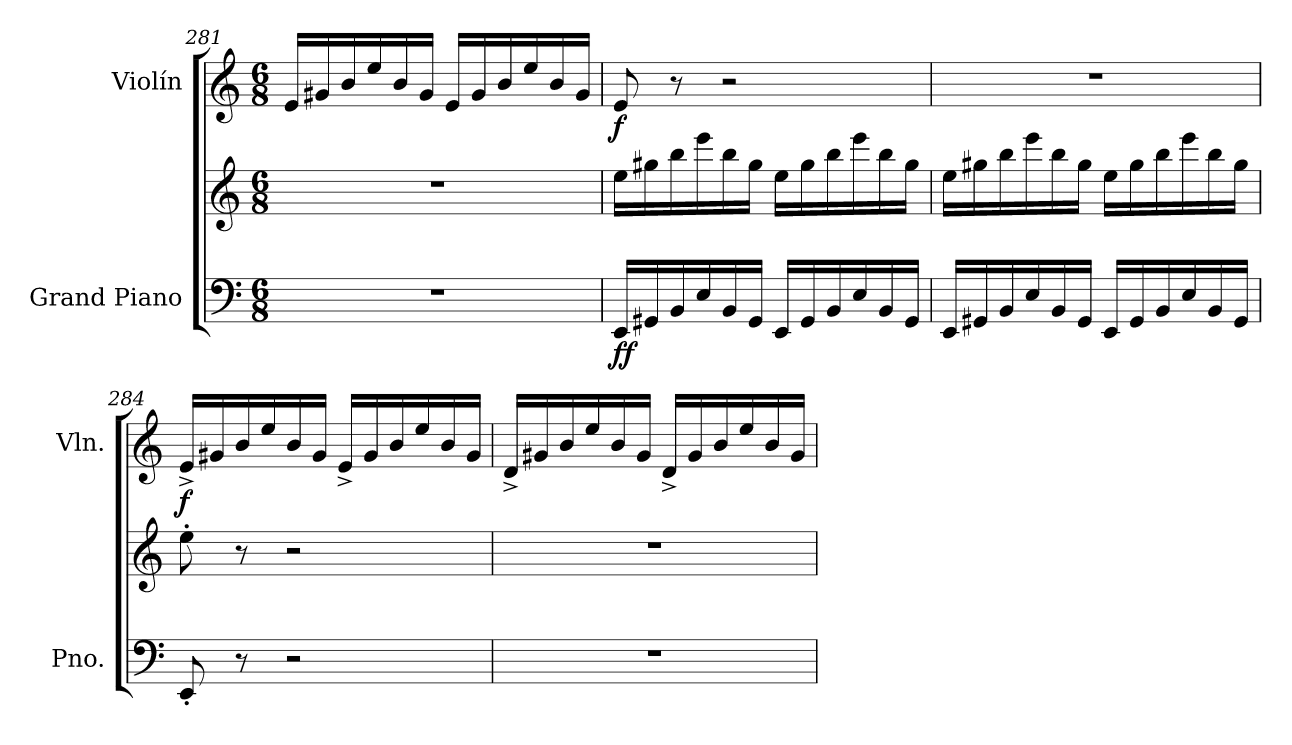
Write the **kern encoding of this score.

**kern	**kern	**dynam	**kern	**dynam
*part2	*part2	*part2	*part1	*part1
*staff3	*staff2	*staff2/3	*staff1	*staff1
*I"Grand Piano	*	*	*I"Violín	*
*I'Pno.	*	*	*I'Vln.	*
*clefF4	*clefG2	*	*clefG2	*
*k[]	*k[]	*	*k[]	*
*M6/8	*M6/8	*	*M6/8	*
=281	=281	=281	=281	=281
2.r	2.r	.	16e/LL	.
.	.	.	16g#X/	.
.	.	.	16b/	.
.	.	.	16ee/	.
.	.	.	16b/	.
.	.	.	16g#/JJ	.
.	.	.	16e/LL	.
.	.	.	16g#/	.
.	.	.	16b/	.
.	.	.	16ee/	.
.	.	.	16b/	.
.	.	.	16g#/JJ	.
!!LO:LB:g=z
=282	=282	=282	=282	=282
!	!	!LO:DY:b=2	!	!
!	!	!LO:DY:n=1:b	!	!LO:DY:b
16EE/LL	16ee\LL	f f	8e/	f
16GG#X/	16gg#X\	.	.	.
16BB/	16bb\	.	8r	.
16E/	16eee\	.	.	.
16BB/	16bb\	.	2r	.
16GG#/JJ	16gg#\JJ	.	.	.
16EE/LL	16ee\LL	.	.	.
16GG#/	16gg#\	.	.	.
16BB/	16bb\	.	.	.
16E/	16eee\	.	.	.
16BB/	16bb\	.	.	.
16GG#/JJ	16gg#\JJ	.	.	.
=283	=283	=283	=283	=283
16EE/LL	16ee\LL	.	2.r	.
16GG#X/	16gg#X\	.	.	.
16BB/	16bb\	.	.	.
16E/	16eee\	.	.	.
16BB/	16bb\	.	.	.
16GG#/JJ	16gg#\JJ	.	.	.
16EE/LL	16ee\LL	.	.	.
16GG#/	16gg#\	.	.	.
16BB/	16bb\	.	.	.
16E/	16eee\	.	.	.
16BB/	16bb\	.	.	.
16GG#/JJ	16gg#\JJ	.	.	.
=284	=284	=284	=284	=284
!	!	!	!	!LO:DY:b
8EE'/	8ee'\	.	16e^/LL	f
.	.	.	16g#X/	.
8r	8r	.	16b/	.
.	.	.	16ee/	.
2r	2r	.	16b/	.
.	.	.	16g#/JJ	.
.	.	.	16e^/LL	.
.	.	.	16g#/	.
.	.	.	16b/	.
.	.	.	16ee/	.
.	.	.	16b/	.
.	.	.	16g#/JJ	.
!!LO:PB:g=z
=285	=285	=285	=285	=285
2.r	2.r	.	16d^/LL	.
.	.	.	16g#X/	.
.	.	.	16b/	.
.	.	.	16ee/	.
.	.	.	16b/	.
.	.	.	16g#/JJ	.
.	.	.	16d^/LL	.
.	.	.	16g#/	.
.	.	.	16b/	.
.	.	.	16ee/	.
.	.	.	16b/	.
.	.	.	16g#/JJ	.
=	=	=	=	=
*-	*-	*-	*-	*-
